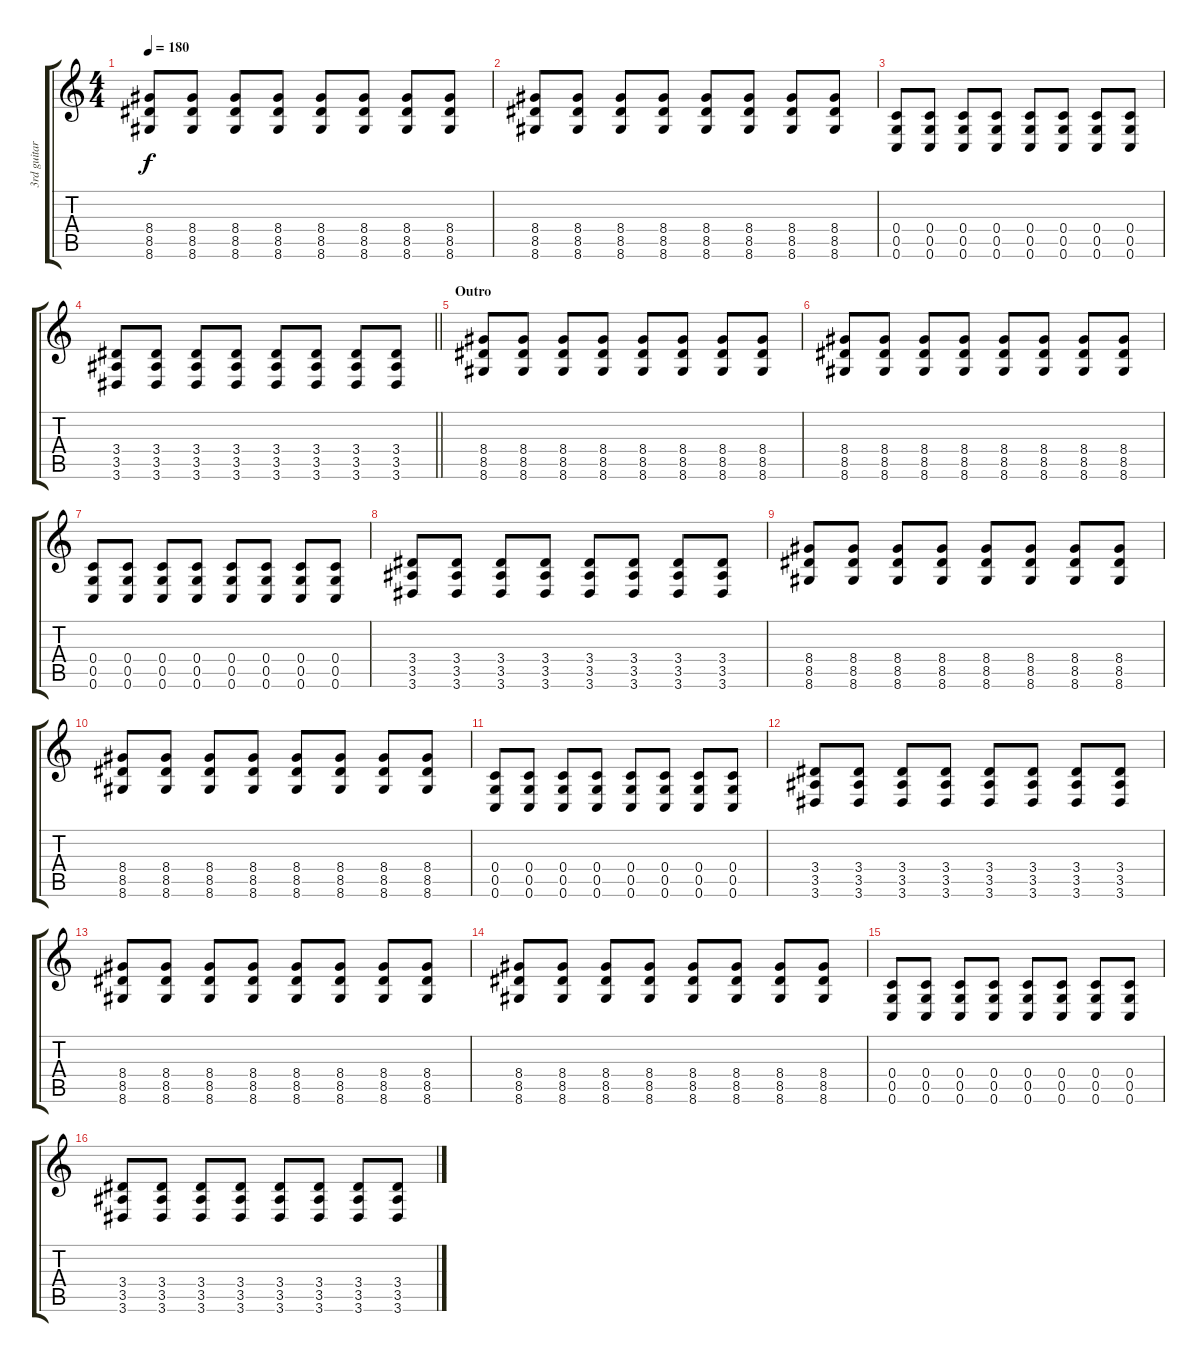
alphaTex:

\track ("3rd guitar" "3rd guitar") {instrument distortionguitar}
\staff {score tabs}
\tuning (D4 A3 F3 C3 G2 C2) {hide}
\ts (4 4)
\tempo 180
\clef g2
\ks c
(8.4 8.5 8.6).8{dy f} (8.4 8.5 8.6).8 (8.4 8.5 8.6).8 (8.4 8.5 8.6).8 (8.4 8.5 8.6).8 (8.4 8.5 8.6).8 (8.4 8.5 8.6).8 (8.4 8.5 8.6).8 |
(8.4 8.5 8.6).8 (8.4 8.5 8.6).8 (8.4 8.5 8.6).8 (8.4 8.5 8.6).8 (8.4 8.5 8.6).8 (8.4 8.5 8.6).8 (8.4 8.5 8.6).8 (8.4 8.5 8.6).8 |
(0.4 0.5 0.6).8 (0.4 0.5 0.6).8 (0.4 0.5 0.6).8 (0.4 0.5 0.6).8 (0.4 0.5 0.6).8 (0.4 0.5 0.6).8 (0.4 0.5 0.6).8 (0.4 0.5 0.6).8 |
\barLineRight lightlight
(3.4 3.5 3.6).8 (3.4 3.5 3.6).8 (3.4 3.5 3.6).8 (3.4 3.5 3.6).8 (3.4 3.5 3.6).8 (3.4 3.5 3.6).8 (3.4 3.5 3.6).8 (3.4 3.5 3.6).8 |
\section ("" "Outro")
(8.4 8.5 8.6).8 (8.4 8.5 8.6).8 (8.4 8.5 8.6).8 (8.4 8.5 8.6).8 (8.4 8.5 8.6).8 (8.4 8.5 8.6).8 (8.4 8.5 8.6).8 (8.4 8.5 8.6).8 |
(8.4 8.5 8.6).8 (8.4 8.5 8.6).8 (8.4 8.5 8.6).8 (8.4 8.5 8.6).8 (8.4 8.5 8.6).8 (8.4 8.5 8.6).8 (8.4 8.5 8.6).8 (8.4 8.5 8.6).8 |
(0.4 0.5 0.6).8 (0.4 0.5 0.6).8 (0.4 0.5 0.6).8 (0.4 0.5 0.6).8 (0.4 0.5 0.6).8 (0.4 0.5 0.6).8 (0.4 0.5 0.6).8 (0.4 0.5 0.6).8 |
(3.4 3.5 3.6).8 (3.4 3.5 3.6).8 (3.4 3.5 3.6).8 (3.4 3.5 3.6).8 (3.4 3.5 3.6).8 (3.4 3.5 3.6).8 (3.4 3.5 3.6).8 (3.4 3.5 3.6).8 |
(8.4 8.5 8.6).8 (8.4 8.5 8.6).8 (8.4 8.5 8.6).8 (8.4 8.5 8.6).8 (8.4 8.5 8.6).8 (8.4 8.5 8.6).8 (8.4 8.5 8.6).8 (8.4 8.5 8.6).8 |
(8.4 8.5 8.6).8 (8.4 8.5 8.6).8 (8.4 8.5 8.6).8 (8.4 8.5 8.6).8 (8.4 8.5 8.6).8 (8.4 8.5 8.6).8 (8.4 8.5 8.6).8 (8.4 8.5 8.6).8 |
(0.4 0.5 0.6).8 (0.4 0.5 0.6).8 (0.4 0.5 0.6).8 (0.4 0.5 0.6).8 (0.4 0.5 0.6).8 (0.4 0.5 0.6).8 (0.4 0.5 0.6).8 (0.4 0.5 0.6).8 |
(3.4 3.5 3.6).8 (3.4 3.5 3.6).8 (3.4 3.5 3.6).8 (3.4 3.5 3.6).8 (3.4 3.5 3.6).8 (3.4 3.5 3.6).8 (3.4 3.5 3.6).8 (3.4 3.5 3.6).8 |
(8.4 8.5 8.6).8 (8.4 8.5 8.6).8 (8.4 8.5 8.6).8 (8.4 8.5 8.6).8 (8.4 8.5 8.6).8 (8.4 8.5 8.6).8 (8.4 8.5 8.6).8 (8.4 8.5 8.6).8 |
(8.4 8.5 8.6).8 (8.4 8.5 8.6).8 (8.4 8.5 8.6).8 (8.4 8.5 8.6).8 (8.4 8.5 8.6).8 (8.4 8.5 8.6).8 (8.4 8.5 8.6).8 (8.4 8.5 8.6).8 |
(0.4 0.5 0.6).8 (0.4 0.5 0.6).8 (0.4 0.5 0.6).8 (0.4 0.5 0.6).8 (0.4 0.5 0.6).8 (0.4 0.5 0.6).8 (0.4 0.5 0.6).8 (0.4 0.5 0.6).8 |
(3.4 3.5 3.6).8 (3.4 3.5 3.6).8 (3.4 3.5 3.6).8 (3.4 3.5 3.6).8 (3.4 3.5 3.6).8 (3.4 3.5 3.6).8 (3.4 3.5 3.6).8 (3.4 3.5 3.6).8
